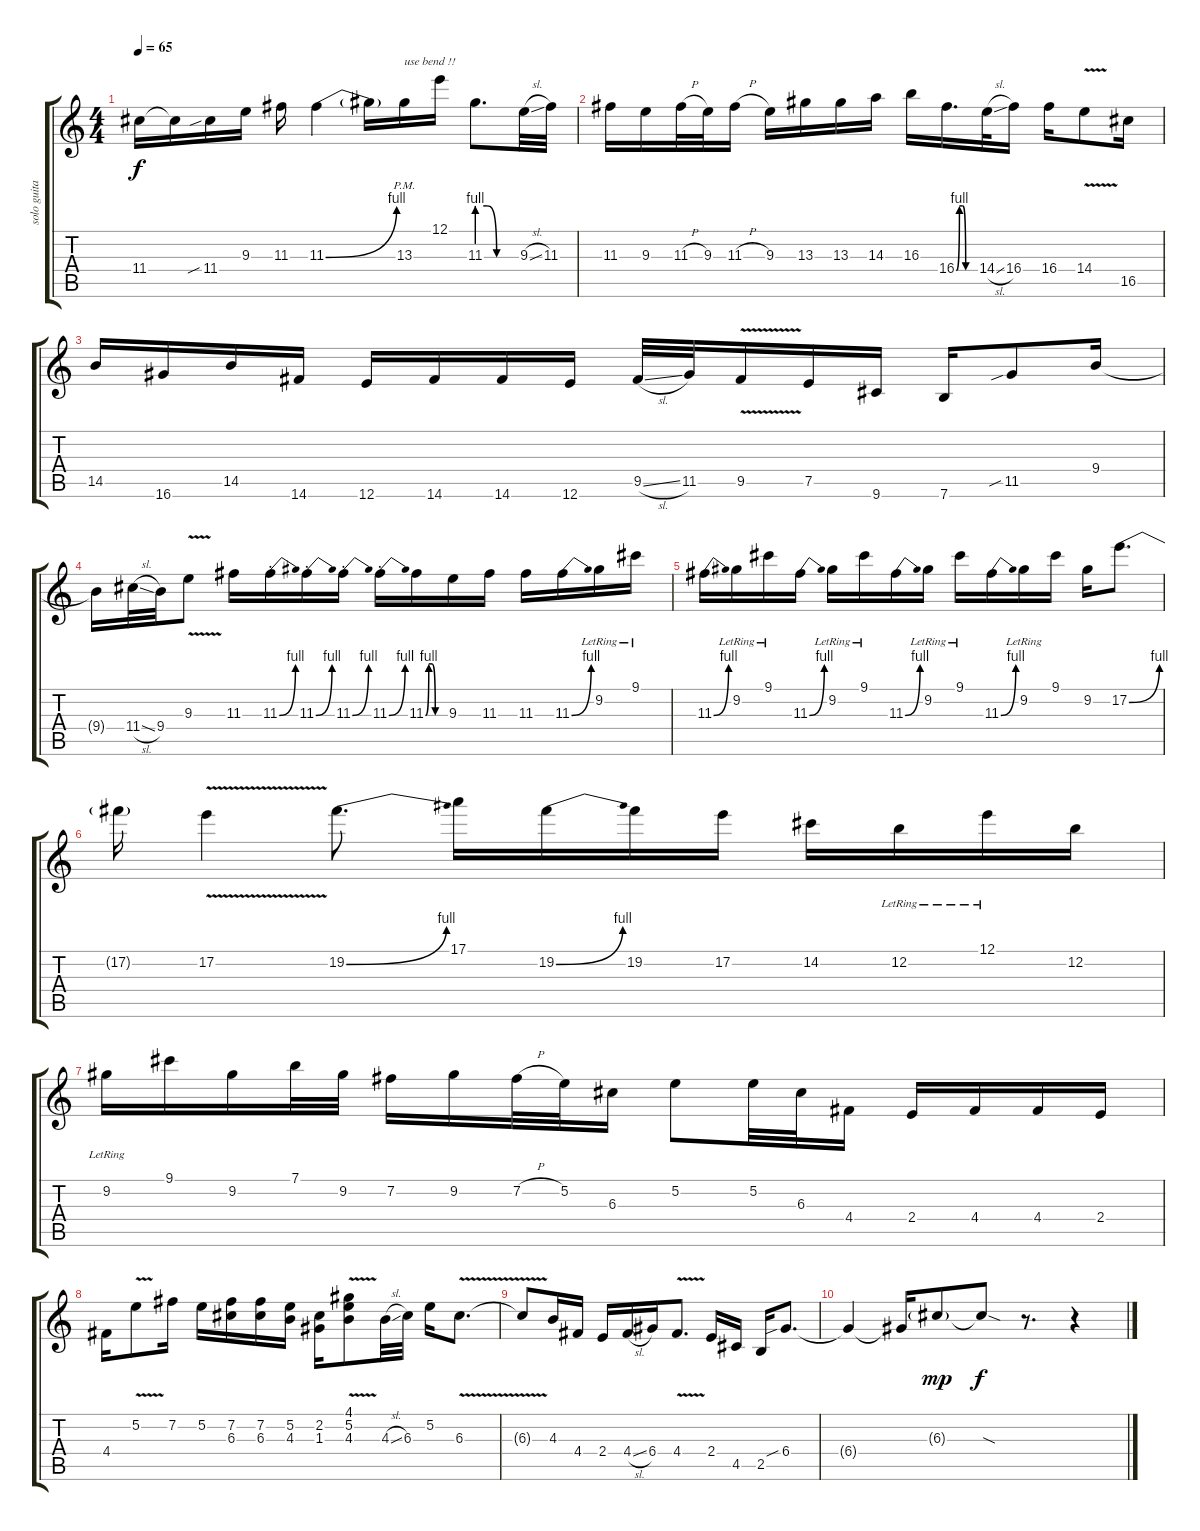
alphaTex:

\track ("solo guitar" "solo guita") {instrument overdrivenguitar}
\staff {score tabs}
\tuning (E4 B3 G3 D3 A2 E2) {hide}
\ts (4 4)
\tempo 65
\clef g2
\ks c
11.4{t}.16{dy f} 11.4{t}.16 11.4{sib}.16 9.3.16 11.3.16 11.3{be (bend 0 0 60 4)}.4 11.3{t}.16 13.3{pm}.16{txt "use bend !!"} 12.1.16 11.3{be (custom 0 4 15 4 30 0 60 0)}.8{d} 9.3{sl}.32 11.3.32 |
11.3.16 9.3.16 11.3{h}.32 9.3.32 11.3{h}.16 9.3.16 13.3.16 13.3.16 14.3.16 16.3.16 16.4{be (custom 0 0 10 4 20 4 30 0 60 0)}.16{d} 14.4{sl}.32 16.4.16 16.4.16 14.4{v}.8 16.5.16 |
14.5.16 16.6.16 14.5.16 14.6.16 12.6.16 14.6.16 14.6.16 12.6.16 9.5{sl}.32 11.5.32 9.5{v}.16 7.5.16 9.6.16 7.6.16 11.5{sib}.8 9.4.16 |
9.4{t}.16 11.4{sl}.32 9.4.32 9.3{v}.8 11.3.16 11.3{be (bend 0 0 60 4) st}.16 11.3{be (bend 0 0 60 4) st}.16 11.3{be (bend 0 0 60 4) st}.16 11.3{be (bend 0 0 60 4) st}.16 11.3{be (custom 0 0 10 4 20 4 30 0 60 0)}.16 9.3.16 11.3.16 11.3.16 11.3{be (bend 0 0 60 4)}.16 9.2{lr}.16 9.1{lr}.16 |
11.3{be (bend 0 0 60 4)}.16 9.2{lr}.16 9.1{lr}.16 11.3{be (bend 0 0 60 4)}.16 9.2{lr}.16 9.1{lr}.16 11.3{be (bend 0 0 60 4)}.16 9.2{lr}.16 9.1{lr}.16 11.3{be (bend 0 0 60 4)}.16 9.2{lr}.16 9.1.16 9.2.16 17.2{be (bend 0 0 60 4)}.8{d} |
17.2{t}.16 17.2{v}.4 19.2{be (bend 0 0 60 4)}.8{d} 17.1.16 19.2{be (bend 0 0 60 4)}.16 19.2.16 17.2.16 14.2.16 12.2{lr}.16 12.1{lr}.16 12.2.16 |
9.2{lr}.16 9.1.16 9.2.16 7.1.32 9.2.32 7.2.16 9.2.16 7.2{h}.32 5.2.32 6.3.16 5.2.8 5.2.32 6.3.32 4.4.16 2.4.16 4.4.16 4.4.16 2.4.16 |
4.4.16 5.2{v}.8 7.2.16 5.2.16 (7.2 6.3).16 (7.2 6.3).16 (5.2 4.3).16 (2.2 1.3).16 (4.1 5.2{v} 4.3).8 4.3{sl}.32 6.3.32 5.2.16 6.3{v}.8{d} |
6.3{t}.8 4.3.16 4.4.16 2.4.16 4.4{sl}.16 6.4.16 4.4{v}.8{d} 2.4.16 4.5.16 2.5.16 6.4{sib}.8{d} |
6.4{t}.4 6.4{t}.16 6.3{g}.8{dy mp} 6.3{sod t}.8{dy f} r.8{d} r.4
